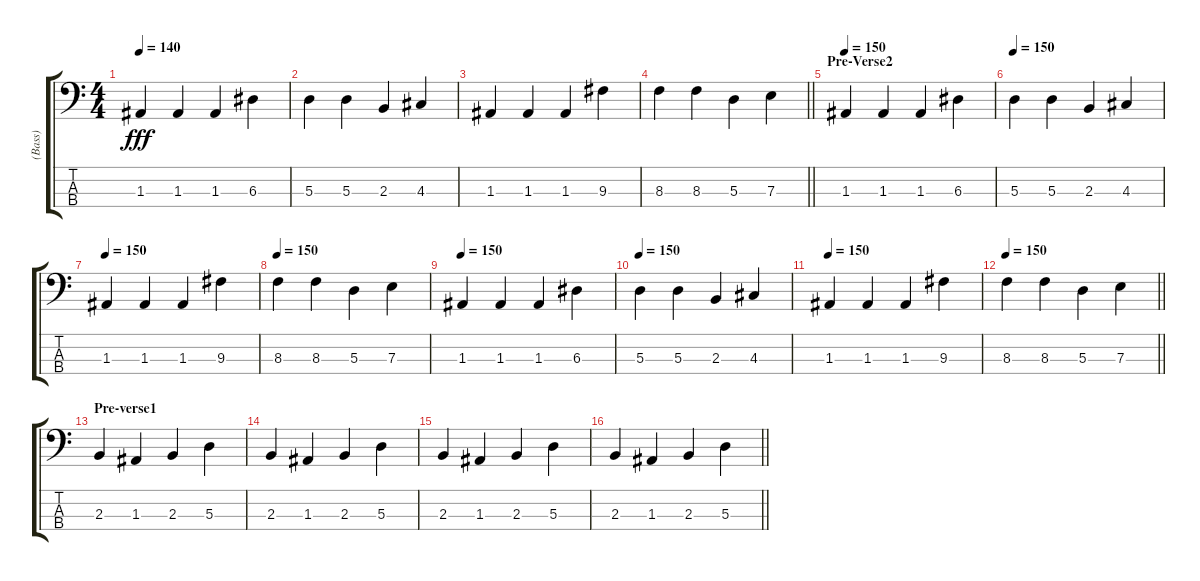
\track ("(Bass)" "(Bass)") {solo instrument distortionguitar}
\staff {score tabs}
\tuning (G2 D2 A1 E1) {hide}
\ts (4 4)
\tempo 140
\clef f4
\ks c
1.3.4{dy fff} 1.3.4 1.3.4 6.3.4 |
5.3.4 5.3.4 2.3.4 4.3.4 |
1.3.4 1.3.4 1.3.4 9.3.4 |
\barLineRight lightlight
8.3.4 8.3.4 5.3.4 7.3.4 |
\section ("" "Pre-Verse2")
\tempo 150
1.3.4 1.3.4 1.3.4 6.3.4 |
\tempo 150
5.3.4 5.3.4 2.3.4 4.3.4 |
\tempo 150
1.3.4 1.3.4 1.3.4 9.3.4 |
\tempo 150
8.3.4 8.3.4 5.3.4 7.3.4 |
\tempo 150
1.3.4 1.3.4 1.3.4 6.3.4 |
\tempo 150
5.3.4 5.3.4 2.3.4 4.3.4 |
\tempo 150
1.3.4 1.3.4 1.3.4 9.3.4 |
\tempo 150
\barLineRight lightlight
8.3.4 8.3.4 5.3.4 7.3.4 |
\section ("" "Pre-verse1")
2.3.4 1.3.4 2.3.4 5.3.4 |
2.3.4 1.3.4 2.3.4 5.3.4 |
2.3.4 1.3.4 2.3.4 5.3.4 |
\barLineRight lightlight
2.3.4 1.3.4 2.3.4 5.3.4
